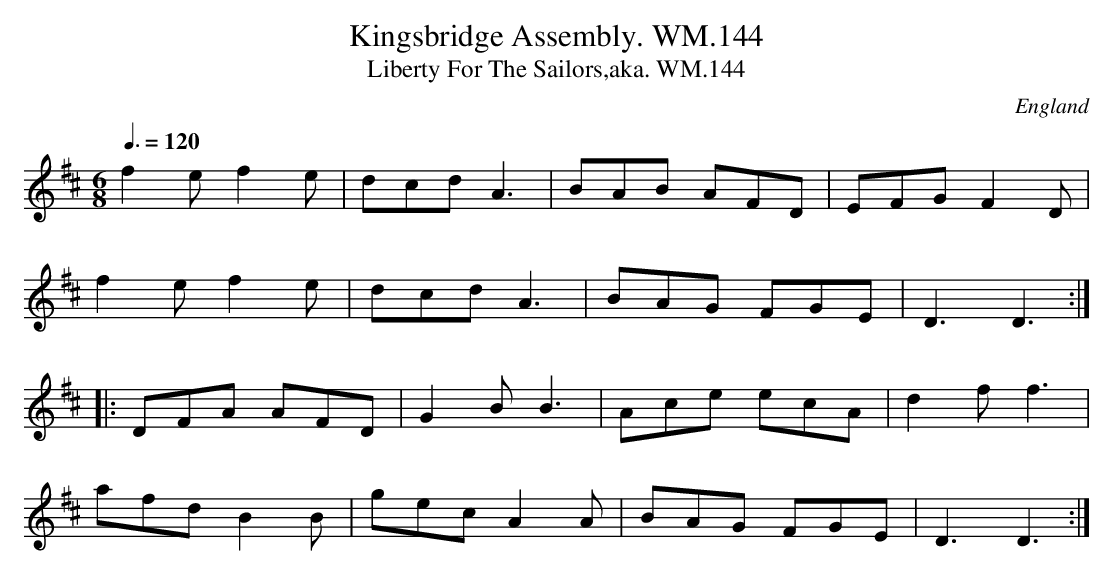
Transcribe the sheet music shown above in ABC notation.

X:1
T:Kingsbridge Assembly. WM.144
T:Liberty For The Sailors,aka. WM.144
M:6/8
L:1/8
Q:3/8=120
O:England
K:D major
f2ef2e|dcdA3|BAB AFD|EFGF2D|!
f2ef2e|dcdA3|BAG FGE|D3D3:|!
|:DFA AFD|G2BB3|Ace ecA|d2ff3|!
afdB2B|gecA2A|BAG FGE|D3D3:|
